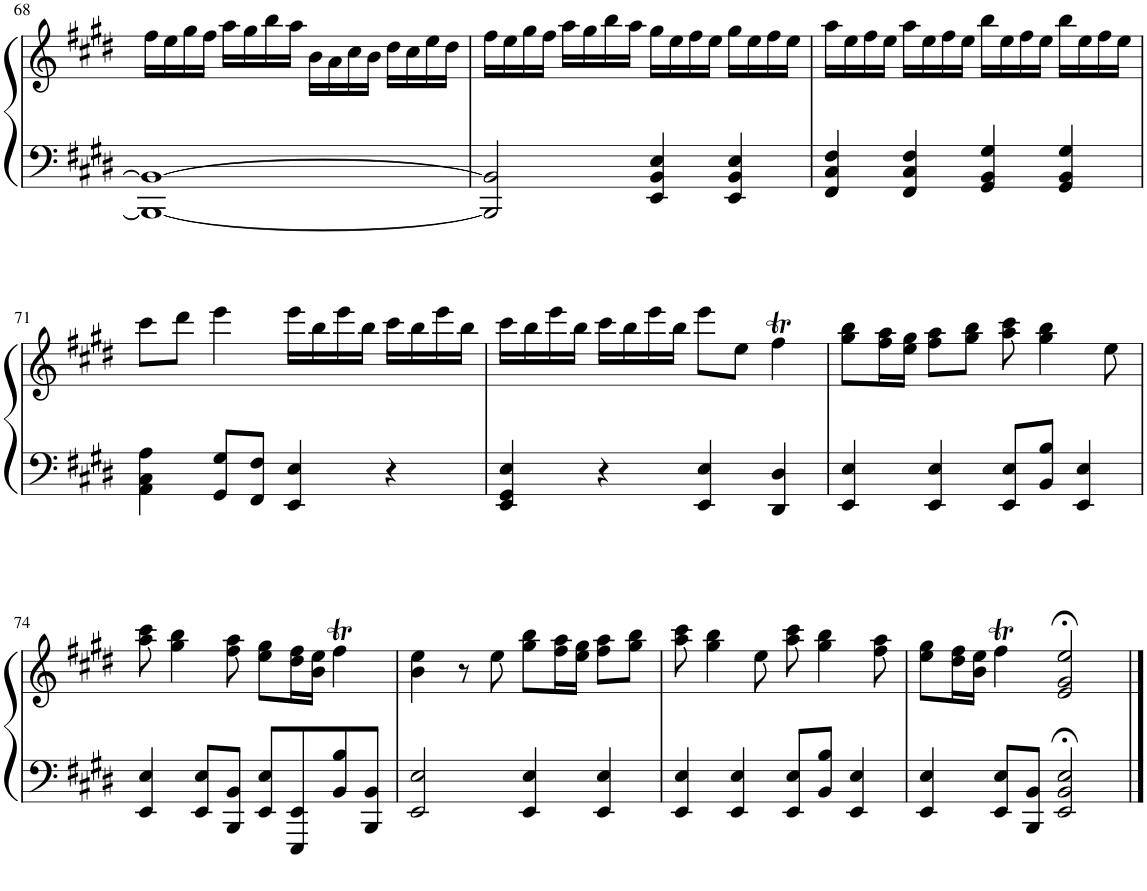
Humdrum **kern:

**kern	**kern
*part1	*part1
*staff2	*staff1
*I"Piano	*
*I'Pno.	*
!!LO:PB:g=z
*clefF4	*clefG2
*k[f#c#g#d#]	*k[f#c#g#d#]
*M4/4	*M4/4
=68	=68
1BBB_ 1BB_	16ff#\LL
.	16ee\
.	16gg#\
.	16ff#\JJ
.	16aa\LL
.	16gg#\
.	16bb\
.	16aa\JJ
.	16b\LL
.	16a\
.	16cc#\
.	16b\JJ
.	16dd#\LL
.	16cc#\
.	16ee\
.	16dd#\JJ
=69	=69
2BBB/] 2BB/]	16ff#\LL
.	16ee\
.	16gg#\
.	16ff#\JJ
.	16aa\LL
.	16gg#\
.	16bb\
.	16aa\JJ
4EE/ 4BB/ 4E/	16gg#\LL
.	16ee\
.	16ff#\
.	16ee\JJ
4EE/ 4BB/ 4E/	16gg#\LL
.	16ee\
.	16ff#\
.	16ee\JJ
=70	=70
4FF#/ 4C#/ 4F#/	16aa\LL
.	16ee\
.	16ff#\
.	16ee\JJ
4FF#/ 4C#/ 4F#/	16aa\LL
.	16ee\
.	16ff#\
.	16ee\JJ
4GG#/ 4BB/ 4G#/	16bb\LL
.	16ee\
.	16ff#\
.	16ee\JJ
4GG#/ 4BB/ 4G#/	16bb\LL
.	16ee\
.	16ff#\
.	16ee\JJ
!!LO:LB:g=z
=71	=71
4AA\ 4C#\ 4A\	8ccc#\L
.	8ddd#\J
8GG#/ 8G#/L	4eee\
8FF#/ 8F#/J	.
4EE/ 4E/	16eee\LL
.	16bb\
.	16eee\
.	16bb\JJ
4r	16ccc#\LL
.	16bb\
.	16eee\
.	16bb\JJ
=72	=72
4EE/ 4GG#/ 4E/	16ccc#\LL
.	16bb\
.	16eee\
.	16bb\JJ
4r	16ccc#\LL
.	16bb\
.	16eee\
.	16bb\JJ
4EE/ 4E/	8eee\L
.	8ee\J
4DD#/ 4D#/	4ff#T\
=73	=73
4EE/ 4E/	8gg#\ 8bb\L
.	16ff#\ 16aa\L
.	16ee\ 16gg#\JJ
4EE/ 4E/	8ff#\ 8aa\L
.	8gg#\ 8bb\J
8EE/ 8E/L	8aa\ 8ccc#\
8BB/ 8B/J	4gg#\ 4bb\
4EE/ 4E/	.
.	8ee\
!!LO:LB:g=z
=74	=74
4EE/ 4E/	8aa\ 8ccc#\
.	4gg#\ 4bb\
8EE/ 8E/L	.
8BBB/ 8BB/J	8ff#\ 8aa\
8EE/ 8E/L	8ee\ 8gg#\L
8EEE/ 8EE/	16dd#\ 16ff#\L
.	16b\ 16ee\JJ
8BB/ 8B/	4ff#T\
8BBB/ 8BB/J	.
=75	=75
2EE/ 2E/	4b\ 4ee\
.	8r
.	8ee\
4EE/ 4E/	8gg#\ 8bb\L
.	16ff#\ 16aa\L
.	16ee\ 16gg#\JJ
4EE/ 4E/	8ff#\ 8aa\L
.	8gg#\ 8bb\J
=76	=76
4EE/ 4E/	8aa\ 8ccc#\
.	4gg#\ 4bb\
4EE/ 4E/	.
.	8ee\
8EE/ 8E/L	8aa\ 8ccc#\
8BB/ 8B/J	4gg#\ 4bb\
4EE/ 4E/	.
.	8ff#\ 8aa\
=77	=77
4EE/ 4E/	8ee\ 8gg#\L
.	16dd#\ 16ff#\L
.	16b\ 16ee\JJ
8EE/ 8E/L	4ff#T\
8BBB/ 8BB/J	.
2EE/;< 2BB/;< 2E/;<	2e/;< 2g#/;< 2ee/;<
==	==
*-	*-
